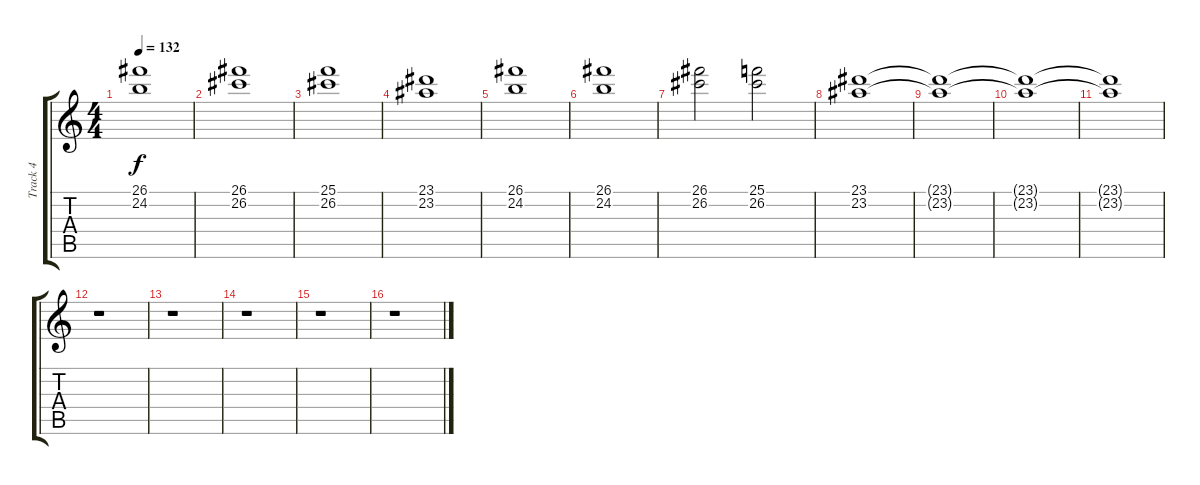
\track ("Track 4" "Track 4") {instrument pad5bowed}
\staff {score tabs}
\tuning (E4 B3 G3 D3 A2 E2) {hide}
\ts (4 4)
\tempo 132
\clef g2
\ks c
(26.1 24.2).1{dy f} |
(26.1 26.2).1 |
(25.1 26.2).1 |
(23.1 23.2).1 |
(26.1 24.2).1 |
(26.1 24.2).1 |
(26.1 26.2).2 (25.1 26.2).2 |
(23.1 23.2).1 |
(23.1{t} 23.2{t}).1 |
(23.1{t} 23.2{t}).1 |
(23.1{t} 23.2{t}).1 |
r.1 |
r.1 |
r.1 |
r.1 |
r.1
